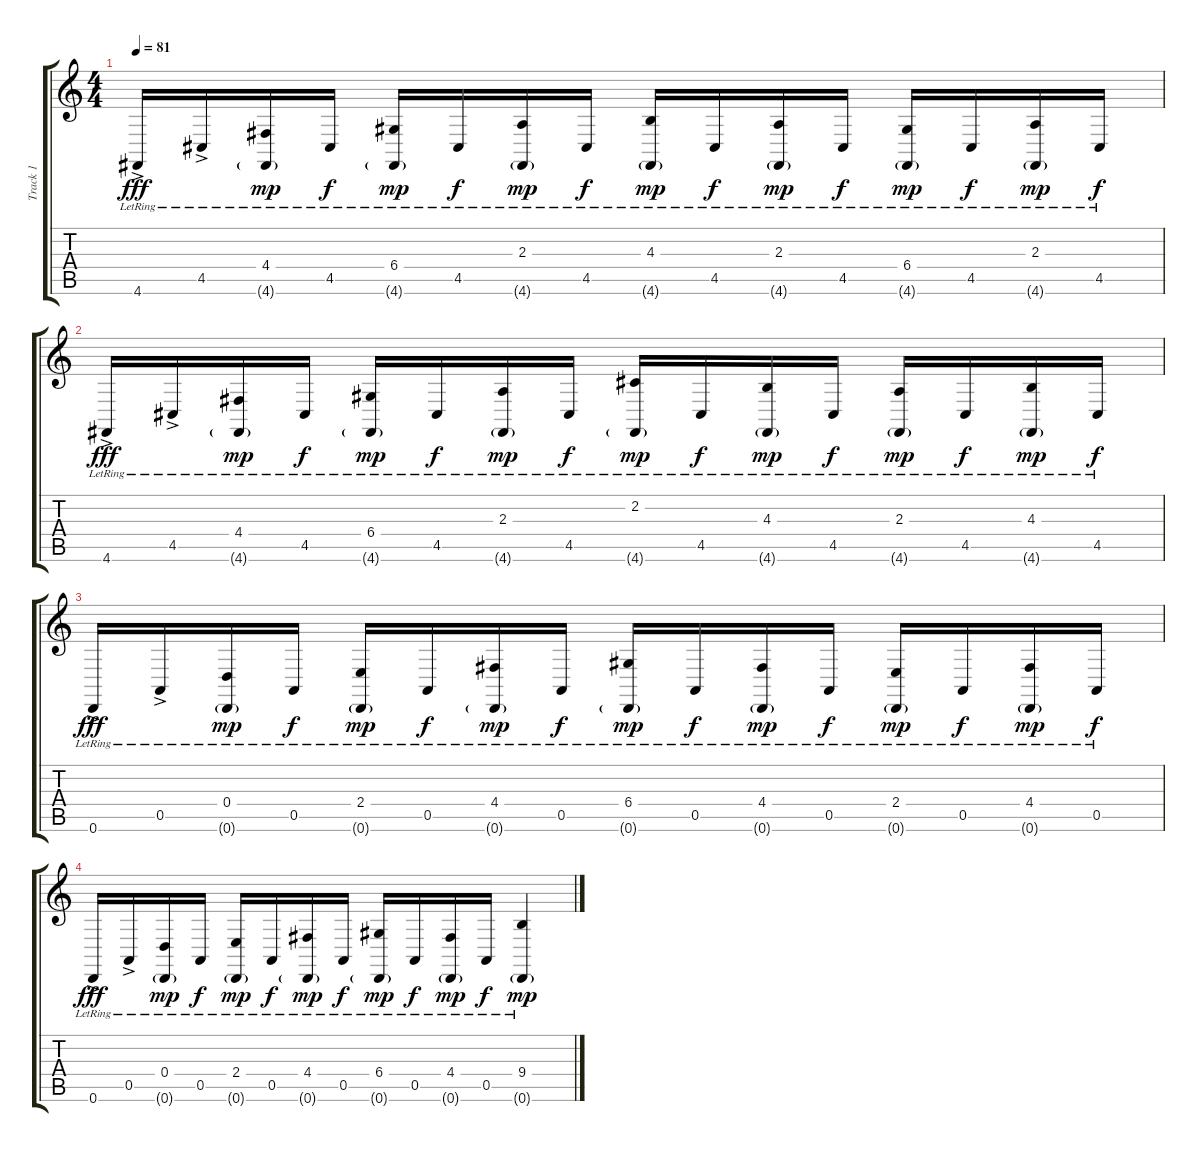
\track ("Track 1" "Track 1") {instrument brightacousticpiano}
\staff {score tabs}
\tuning (E4 B3 G3 D3 A2 D2) {hide}
\ts (4 4)
\tempo 81
\clef g2
\ks c
4.6{ac lr}.16{dy fff} 4.5{ac lr}.16 (4.4{lr} 4.6{g lr}).16{dy mp} 4.5{lr}.16{dy f} (6.4{lr} 4.6{g lr}).16{dy mp} 4.5{lr}.16{dy f} (2.3{lr} 4.6{g lr}).16{dy mp} 4.5{lr}.16{dy f} (4.3{lr} 4.6{g lr}).16{dy mp} 4.5{lr}.16{dy f} (2.3{lr} 4.6{g lr}).16{dy mp} 4.5{lr}.16{dy f} (6.4{lr} 4.6{g lr}).16{dy mp} 4.5{lr}.16{dy f} (2.3{lr} 4.6{g lr}).16{dy mp} 4.5{lr}.16{dy f} |
4.6{ac lr}.16{dy fff} 4.5{ac lr}.16 (4.4{lr} 4.6{g lr}).16{dy mp} 4.5{lr}.16{dy f} (6.4{lr} 4.6{g lr}).16{dy mp} 4.5{lr}.16{dy f} (2.3{lr} 4.6{g lr}).16{dy mp} 4.5{lr}.16{dy f} (2.2 4.6{g lr}).16{dy mp} 4.5{lr}.16{dy f} (4.3{lr} 4.6{g lr}).16{dy mp} 4.5{lr}.16{dy f} (2.3{lr} 4.6{g lr}).16{dy mp} 4.5{lr}.16{dy f} (4.3{lr} 4.6{g lr}).16{dy mp} 4.5{lr}.16{dy f} |
0.6{ac lr}.16{dy fff} 0.5{ac lr}.16 (0.4 0.6{g lr}).16{dy mp} 0.5{lr}.16{dy f} (2.4{lr} 0.6{g lr}).16{dy mp} 0.5{lr}.16{dy f} (4.4 0.6{g lr}).16{dy mp} 0.5{lr}.16{dy f} (6.4 0.6{g lr}).16{dy mp} 0.5{lr}.16{dy f} (4.4 0.6{g lr}).16{dy mp} 0.5{lr}.16{dy f} (2.4{lr} 0.6{g lr}).16{dy mp} 0.5{lr}.16{dy f} (4.4 0.6{g lr}).16{dy mp} 0.5{lr}.16{dy f} |
0.6{ac lr}.16{dy fff} 0.5{ac lr}.16 (0.4 0.6{g lr}).16{dy mp} 0.5{lr}.16{dy f} (2.4{lr} 0.6{g lr}).16{dy mp} 0.5{lr}.16{dy f} (4.4 0.6{g lr}).16{dy mp} 0.5{lr}.16{dy f} (6.4 0.6{g lr}).16{dy mp} 0.5{lr}.16{dy f} (4.4 0.6{g lr}).16{dy mp} 0.5{lr}.16{dy f} (9.4 0.6{g lr}).4{dy mp}
